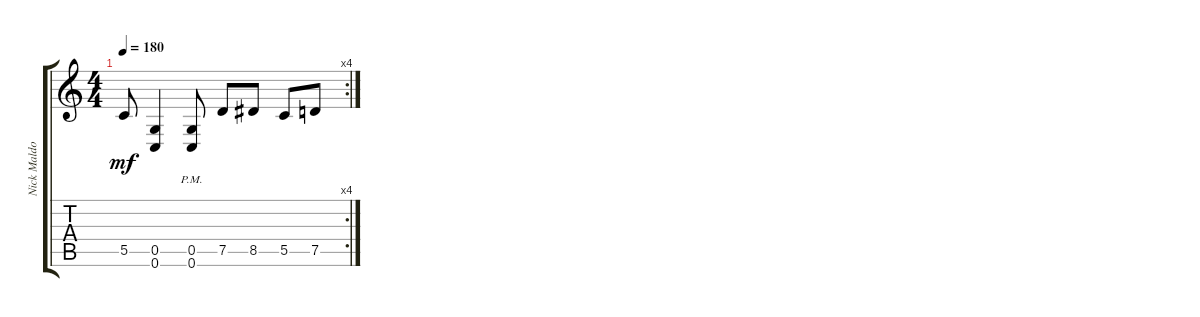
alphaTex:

\track ("Nick Maldonado" "Nick Maldo") {instrument distortionguitar}
\staff {score tabs}
\tuning (D4 A3 F3 C3 G2 C2) {hide}
\rc 4
\ts (4 4)
\tempo 180
\clef g2
\ks c
5.5.8{dy mf} (0.5 0.6).4 (0.5{pm} 0.6{pm}).8 7.5.8 8.5.8 5.5.8 7.5.8
